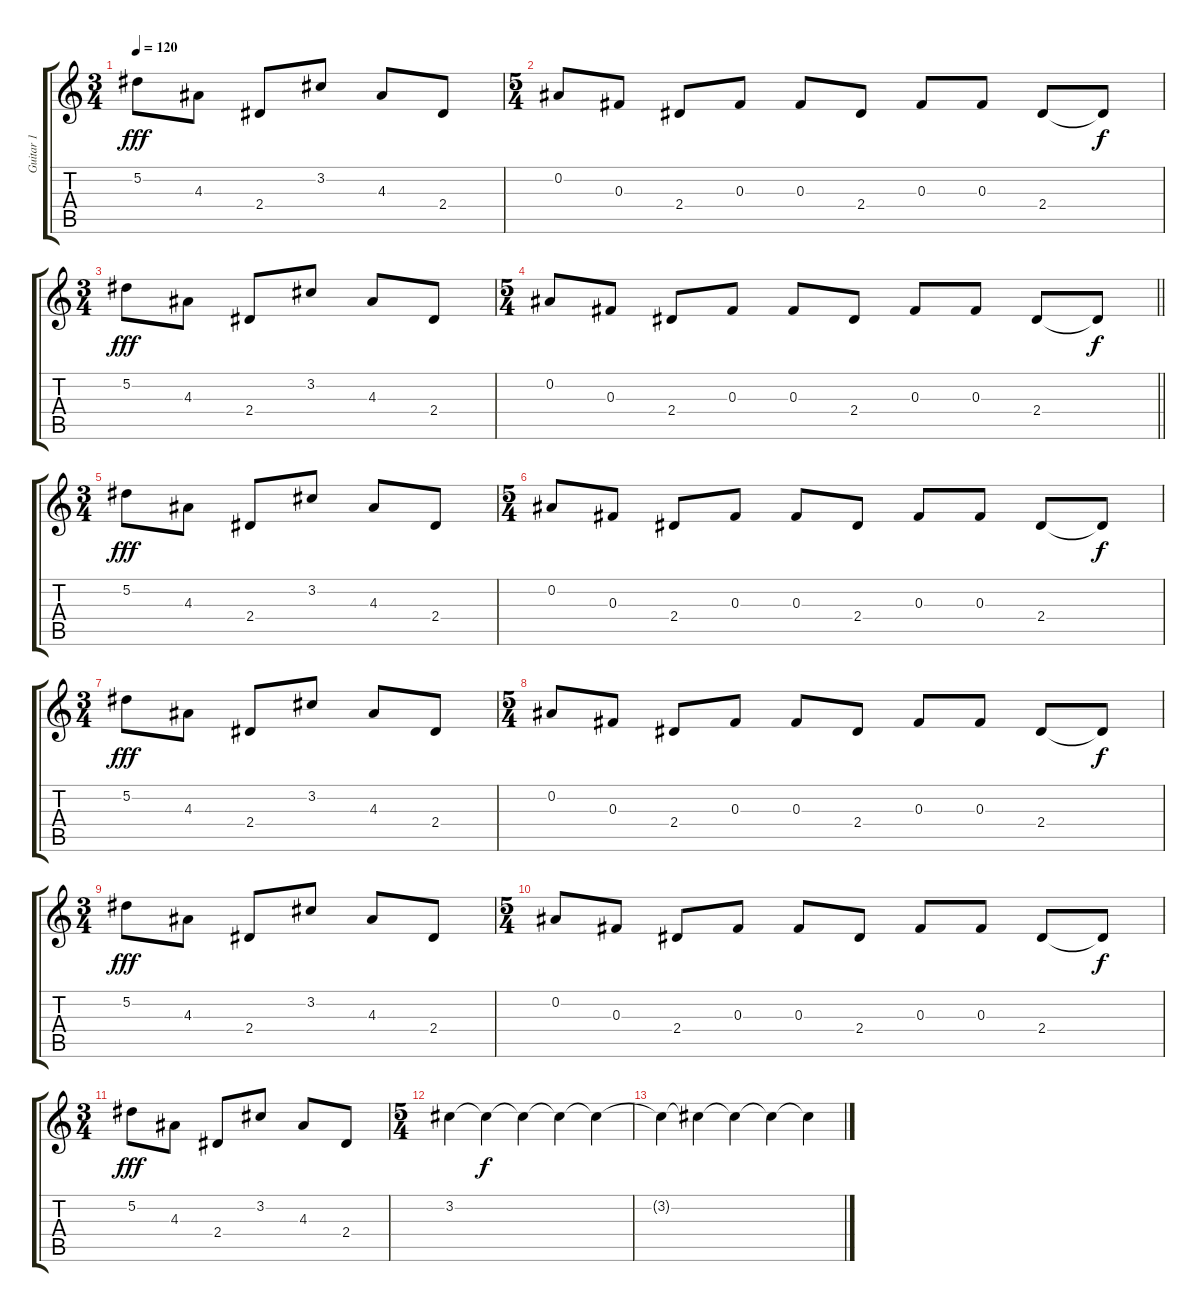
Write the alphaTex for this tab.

\track ("Guitar 1" "Guitar 1") {instrument overdrivenguitar}
\staff {score tabs}
\tuning (Eb4 Bb3 Gb3 Db3 Ab2 Eb2) {hide}
\ts (3 4)
\tempo 120
\clef g2
\ks c
5.2.8{dy fff} 4.3.8 2.4.8 3.2.8 4.3.8 2.4.8 |
\ts (5 4)
0.2.8 0.3.8 2.4.8 0.3.8 0.3.8 2.4.8 0.3.8 0.3.8 2.4.8 2.4{t}.8{dy f} |
\ts (3 4)
5.2.8{dy fff} 4.3.8 2.4.8 3.2.8 4.3.8 2.4.8 |
\ts (5 4)
\barLineRight lightlight
0.2.8 0.3.8 2.4.8 0.3.8 0.3.8 2.4.8 0.3.8 0.3.8 2.4.8 2.4{t}.8{dy f} |
\ts (3 4)
5.2.8{dy fff} 4.3.8 2.4.8 3.2.8 4.3.8 2.4.8 |
\ts (5 4)
0.2.8 0.3.8 2.4.8 0.3.8 0.3.8 2.4.8 0.3.8 0.3.8 2.4.8 2.4{t}.8{dy f} |
\ts (3 4)
5.2.8{dy fff} 4.3.8 2.4.8 3.2.8 4.3.8 2.4.8 |
\ts (5 4)
0.2.8 0.3.8 2.4.8 0.3.8 0.3.8 2.4.8 0.3.8 0.3.8 2.4.8 2.4{t}.8{dy f} |
\ts (3 4)
5.2.8{dy fff} 4.3.8 2.4.8 3.2.8 4.3.8 2.4.8 |
\ts (5 4)
0.2.8 0.3.8 2.4.8 0.3.8 0.3.8 2.4.8 0.3.8 0.3.8 2.4.8 2.4{t}.8{dy f} |
\ts (3 4)
5.2.8{dy fff} 4.3.8 2.4.8 3.2.8 4.3.8 2.4.8 |
\ts (5 4)
3.2.4 3.2{t}.4{dy f} 3.2{t}.4 3.2{t}.4 3.2{t}.4 |
3.2{t}.4 3.2{t}.4 3.2{t}.4 3.2{t}.4 3.2{t}.4
